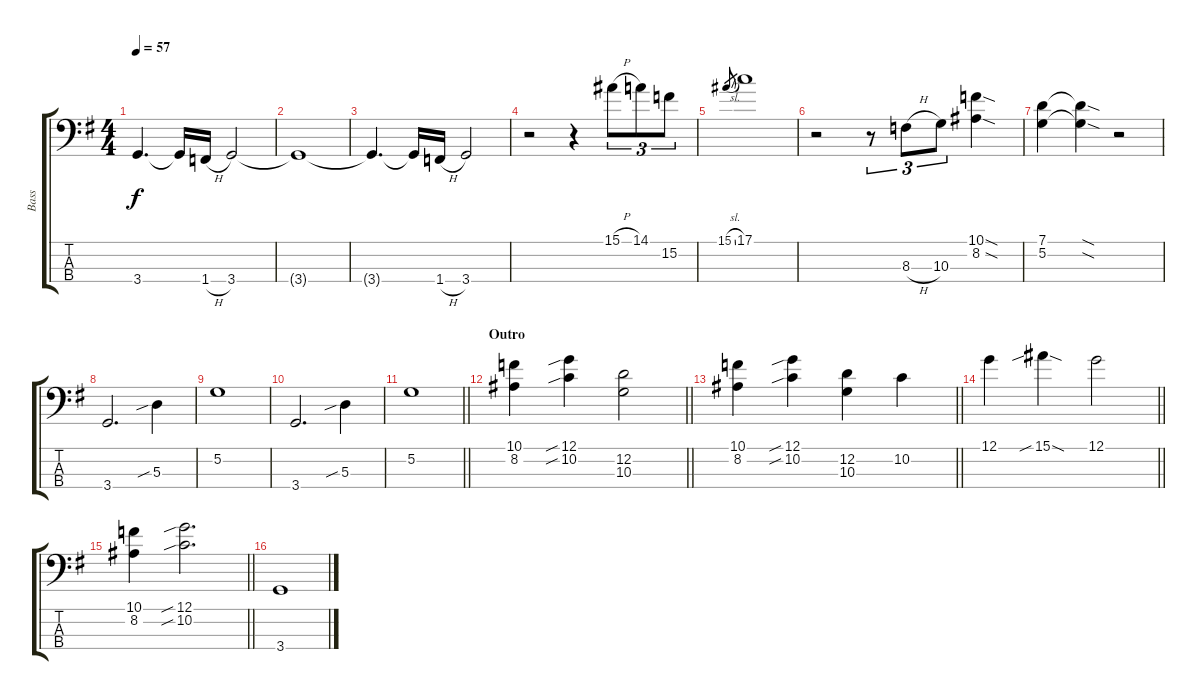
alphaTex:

\track ("Bass" "Bass") {instrument fretlessbass}
\staff {score tabs}
\tuning (G2 D2 A1 E1) {hide}
\ts (4 4)
\tempo 57
\clef f4
\ks g
3.4{t}.4{d dy f} 3.4{t}.16 1.4{h}.16 3.4.2 |
3.4{t}.1 |
3.4{t}.4{d} 3.4{t}.16 1.4{h}.16 3.4.2 |
r.2 r.4 15.1{h}.8{tu (3 2)} 14.1.8{tu (3 2)} 15.2.8{tu (3 2)} |
15.1{sl}.8{gr} 17.1.1 |
r.2 r.8{tu (3 2)} 8.3{h}.8{tu (3 2)} 10.3.8{tu (3 2)} (10.1{sod} 8.2{sod}).4 |
(7.1 5.2).4 (7.1{sod t} 5.2{sod t}).4 r.2 |
3.4.2{d} 5.3{sib}.4 |
5.2.1 |
3.4.2{d} 5.3{sib}.4 |
\barLineRight lightlight
5.2.1 |
\section ("" "Outro")
\barLineRight lightlight
(10.1 8.2).4 (12.1{sib} 10.2{sib}).4 (12.2 10.3).2 |
\barLineRight lightlight
(10.1 8.2).4 (12.1{sib} 10.2{sib}).4 (12.2 10.3).4 10.2.4 |
\barLineRight lightlight
12.1.4 15.1{sib sod}.4 12.1.2 |
\barLineRight lightlight
(10.1 8.2).4 (12.1{sib} 10.2{sib}).2{d} |
3.4.1
